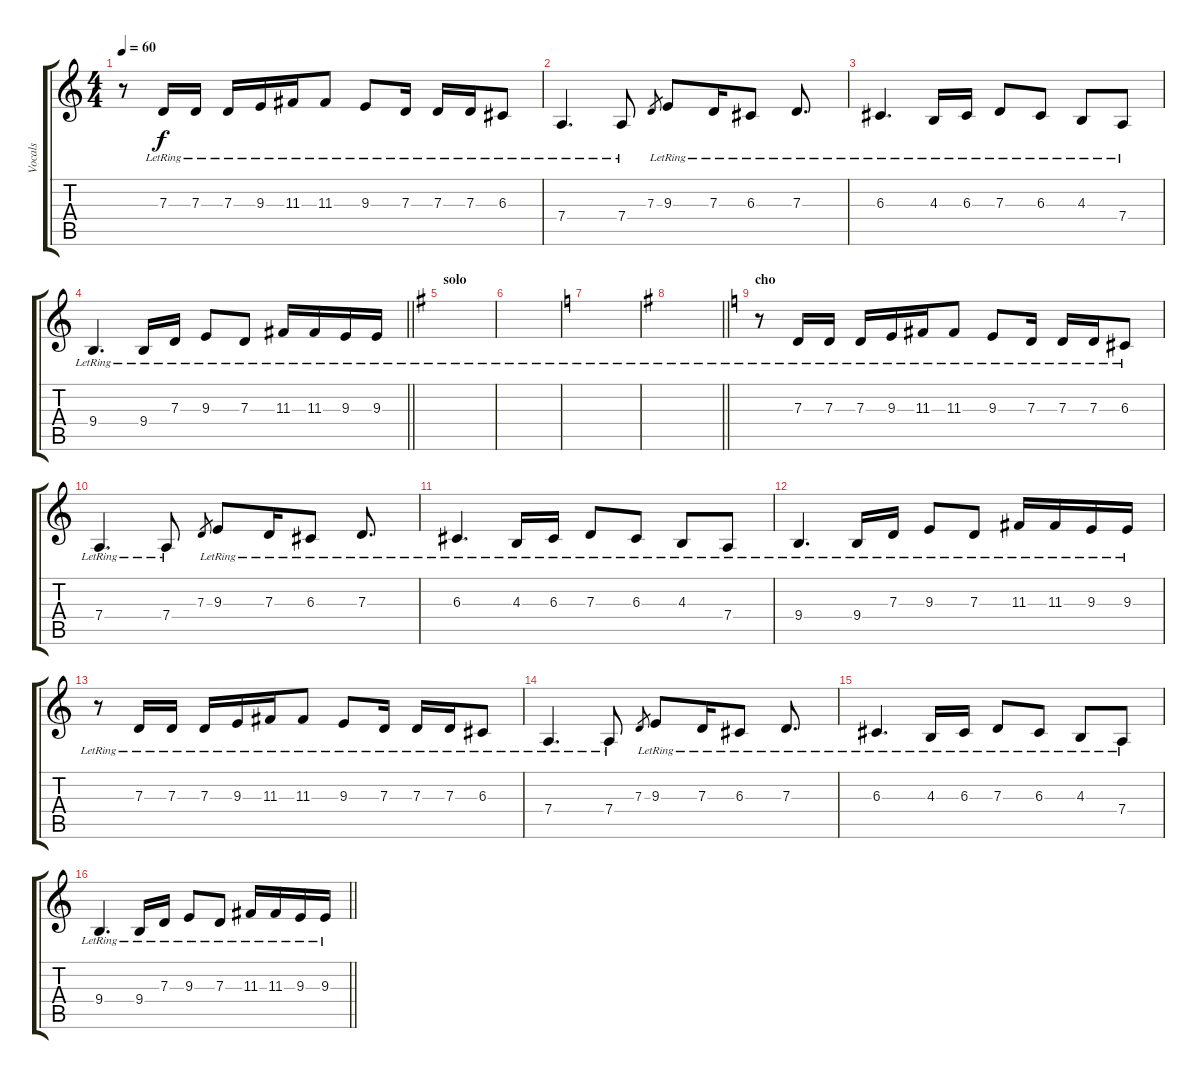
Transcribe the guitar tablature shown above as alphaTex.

\track ("Vocals" "Vocals") {instrument electricgrandpiano}
\staff {score tabs}
\tuning (E4 B3 G3 D3 A2 E2) {hide}
\ts (4 4)
\tempo 60
\clef g2
\ks c
r.8{dy f} 7.3{lr}.16 7.3{lr}.16 7.3{lr}.16 9.3{lr}.16 11.3{lr}.16 11.3{lr}.8 9.3{lr}.8 7.3{lr}.16 7.3{lr}.16 7.3{lr}.16 6.3{lr}.8 |
7.4{lr}.4{d} 7.4{lr}.8 7.3.8{gr} 9.3{lr}.8 7.3{lr}.16 6.3{lr}.8 7.3{lr}.8{d} |
6.3{lr}.4{d} 4.3{lr}.16 6.3{lr}.16 7.3{lr}.8 6.3{lr}.8 4.3{lr}.8 7.4{lr}.8 |
\barLineRight lightlight
9.4{lr}.4{d} 9.4{lr}.16 7.3{lr}.16 9.3{lr}.8 7.3{lr}.8 11.3{lr}.16 11.3{lr}.16 9.3{lr}.16 9.3{lr}.16 |
\section ("" "solo")
\ks eminor
|
|
\ks c
|
\barLineRight lightlight
\ks eminor
|
\section ("" "cho")
\ks c
r.8 7.3{lr}.16 7.3{lr}.16 7.3{lr}.16 9.3{lr}.16 11.3{lr}.16 11.3{lr}.8 9.3{lr}.8 7.3{lr}.16 7.3{lr}.16 7.3{lr}.16 6.3{lr}.8 |
7.4{lr}.4{d} 7.4{lr}.8 7.3.8{gr} 9.3{lr}.8 7.3{lr}.16 6.3{lr}.8 7.3{lr}.8{d} |
6.3{lr}.4{d} 4.3{lr}.16 6.3{lr}.16 7.3{lr}.8 6.3{lr}.8 4.3{lr}.8 7.4{lr}.8 |
9.4{lr}.4{d} 9.4{lr}.16 7.3{lr}.16 9.3{lr}.8 7.3{lr}.8 11.3{lr}.16 11.3{lr}.16 9.3{lr}.16 9.3{lr}.16 |
r.8 7.3{lr}.16 7.3{lr}.16 7.3{lr}.16 9.3{lr}.16 11.3{lr}.16 11.3{lr}.8 9.3{lr}.8 7.3{lr}.16 7.3{lr}.16 7.3{lr}.16 6.3{lr}.8 |
7.4{lr}.4{d} 7.4{lr}.8 7.3.8{gr} 9.3{lr}.8 7.3{lr}.16 6.3{lr}.8 7.3{lr}.8{d} |
6.3{lr}.4{d} 4.3{lr}.16 6.3{lr}.16 7.3{lr}.8 6.3{lr}.8 4.3{lr}.8 7.4{lr}.8 |
\barLineRight lightlight
9.4{lr}.4{d} 9.4{lr}.16 7.3{lr}.16 9.3{lr}.8 7.3{lr}.8 11.3{lr}.16 11.3{lr}.16 9.3{lr}.16 9.3{lr}.16
